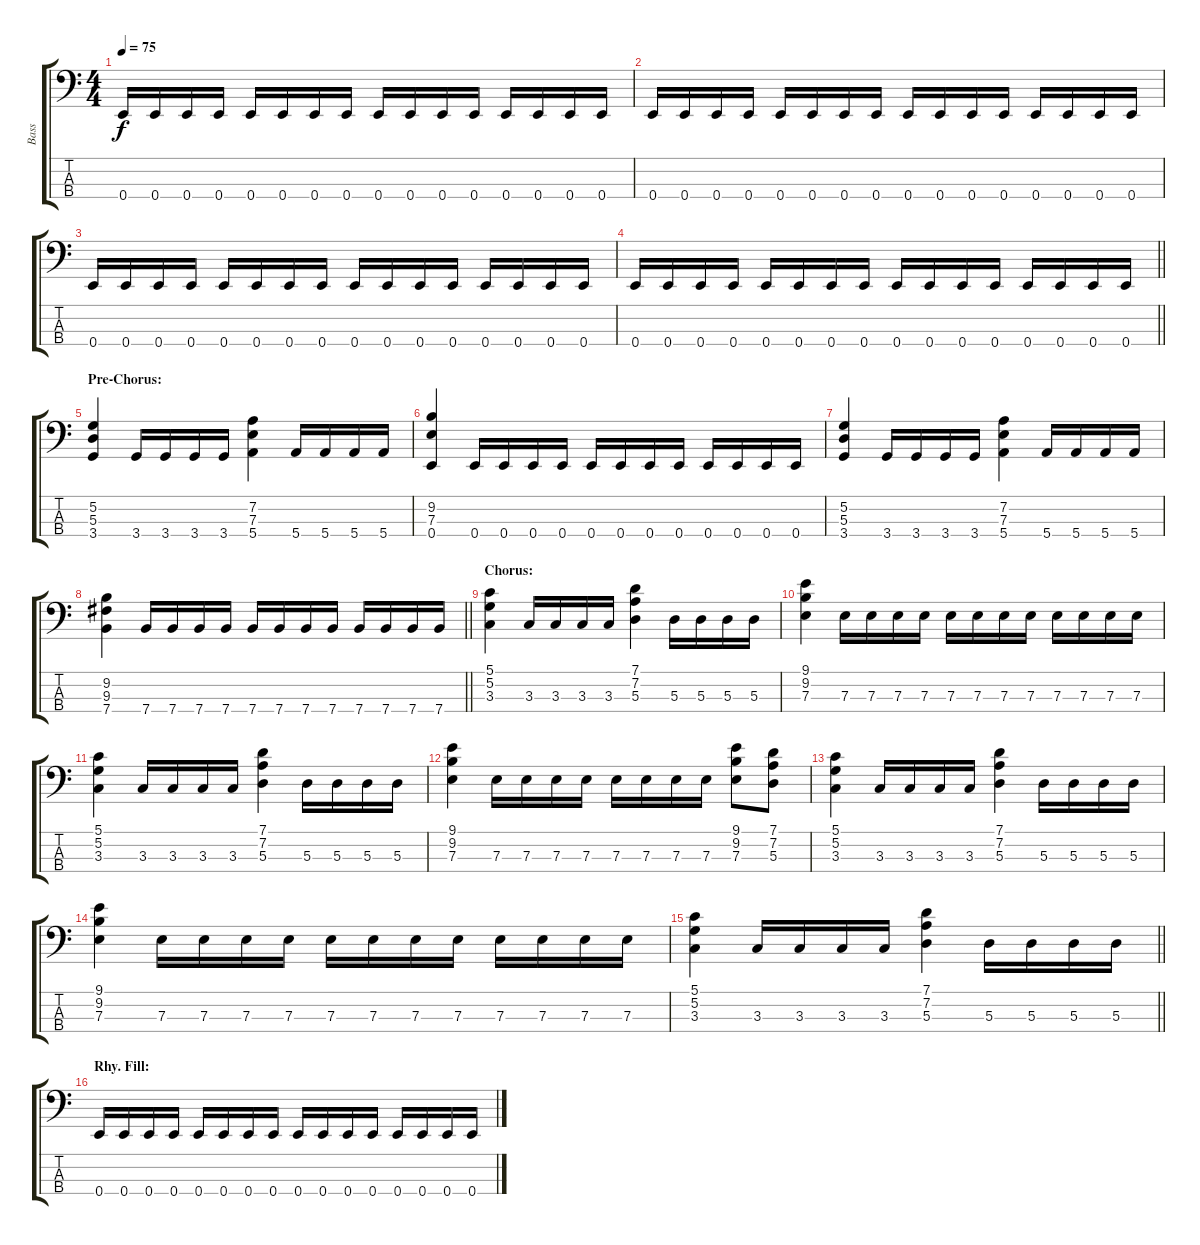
\track ("Bass" "Bass") {instrument slapbass2}
\staff {score tabs}
\tuning (G2 D2 A1 E1) {hide}
\ts (4 4)
\tempo 75
\clef f4
\ks c
0.4.16{dy f} 0.4.16 0.4.16 0.4.16 0.4.16 0.4.16 0.4.16 0.4.16 0.4.16 0.4.16 0.4.16 0.4.16 0.4.16 0.4.16 0.4.16 0.4.16 |
0.4.16 0.4.16 0.4.16 0.4.16 0.4.16 0.4.16 0.4.16 0.4.16 0.4.16 0.4.16 0.4.16 0.4.16 0.4.16 0.4.16 0.4.16 0.4.16 |
0.4.16 0.4.16 0.4.16 0.4.16 0.4.16 0.4.16 0.4.16 0.4.16 0.4.16 0.4.16 0.4.16 0.4.16 0.4.16 0.4.16 0.4.16 0.4.16 |
\barLineRight lightlight
0.4.16 0.4.16 0.4.16 0.4.16 0.4.16 0.4.16 0.4.16 0.4.16 0.4.16 0.4.16 0.4.16 0.4.16 0.4.16 0.4.16 0.4.16 0.4.16 |
\section ("" "Pre-Chorus:")
(5.2 5.3 3.4).4 3.4.16 3.4.16 3.4.16 3.4.16 (7.2 7.3 5.4).4 5.4.16 5.4.16 5.4.16 5.4.16 |
(9.2 7.3 0.4).4 0.4.16 0.4.16 0.4.16 0.4.16 0.4.16 0.4.16 0.4.16 0.4.16 0.4.16 0.4.16 0.4.16 0.4.16 |
(5.2 5.3 3.4).4 3.4.16 3.4.16 3.4.16 3.4.16 (7.2 7.3 5.4).4 5.4.16 5.4.16 5.4.16 5.4.16 |
\barLineRight lightlight
(9.2 9.3 7.4).4 7.4.16 7.4.16 7.4.16 7.4.16 7.4.16 7.4.16 7.4.16 7.4.16 7.4.16 7.4.16 7.4.16 7.4.16 |
\section ("" "Chorus:")
(5.1 5.2 3.3).4 3.3.16 3.3.16 3.3.16 3.3.16 (7.1 7.2 5.3).4 5.3.16 5.3.16 5.3.16 5.3.16 |
(9.1 9.2 7.3).4 7.3.16 7.3.16 7.3.16 7.3.16 7.3.16 7.3.16 7.3.16 7.3.16 7.3.16 7.3.16 7.3.16 7.3.16 |
(5.1 5.2 3.3).4 3.3.16 3.3.16 3.3.16 3.3.16 (7.1 7.2 5.3).4 5.3.16 5.3.16 5.3.16 5.3.16 |
(9.1 9.2 7.3).4 7.3.16 7.3.16 7.3.16 7.3.16 7.3.16 7.3.16 7.3.16 7.3.16 (9.1 9.2 7.3).8 (7.1 7.2 5.3).8 |
(5.1 5.2 3.3).4 3.3.16 3.3.16 3.3.16 3.3.16 (7.1 7.2 5.3).4 5.3.16 5.3.16 5.3.16 5.3.16 |
(9.1 9.2 7.3).4 7.3.16 7.3.16 7.3.16 7.3.16 7.3.16 7.3.16 7.3.16 7.3.16 7.3.16 7.3.16 7.3.16 7.3.16 |
\barLineRight lightlight
(5.1 5.2 3.3).4 3.3.16 3.3.16 3.3.16 3.3.16 (7.1 7.2 5.3).4 5.3.16 5.3.16 5.3.16 5.3.16 |
\section ("" "Rhy. Fill:")
0.4.16 0.4.16 0.4.16 0.4.16 0.4.16 0.4.16 0.4.16 0.4.16 0.4.16 0.4.16 0.4.16 0.4.16 0.4.16 0.4.16 0.4.16 0.4.16
